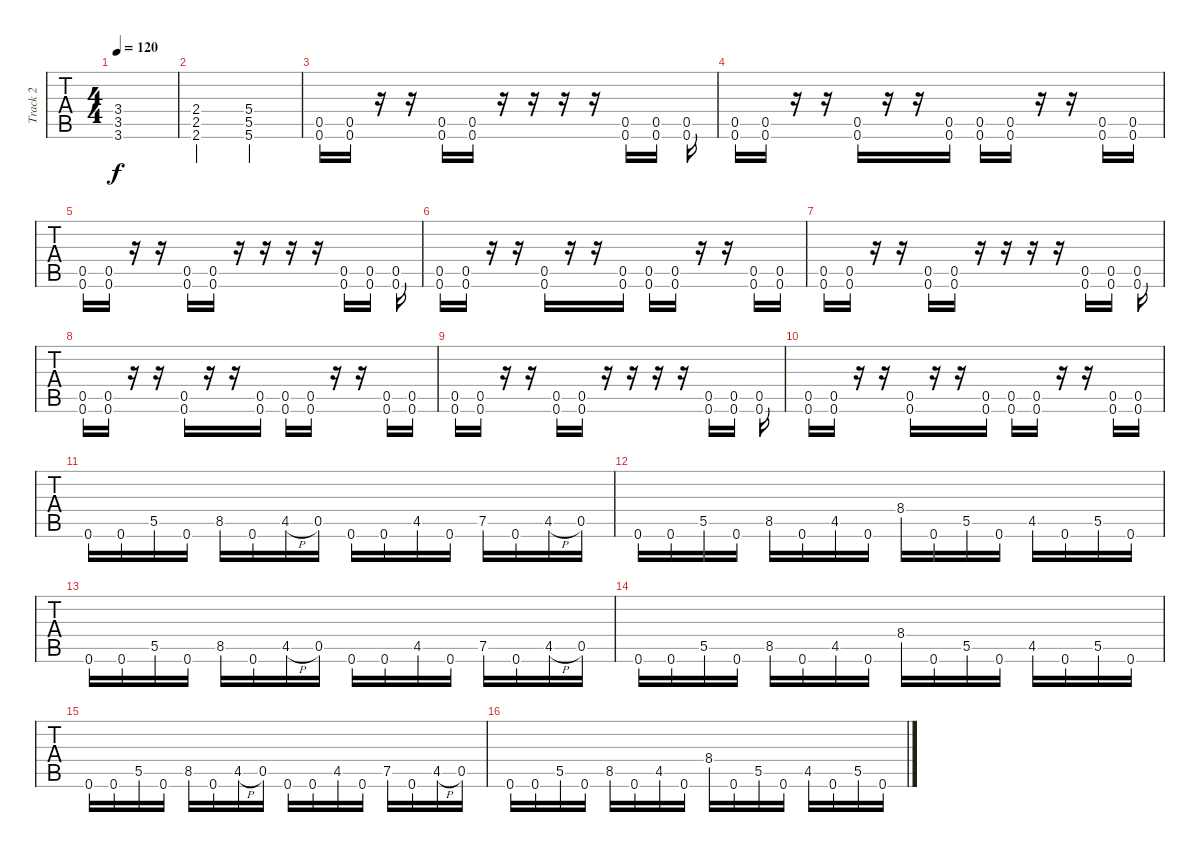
\track ("Track 2" "Track 2") {instrument distortionguitar bank 255}
\staff {tabs}
\tuning (D4 A3 F3 C3 G2 C2) {hide}
\ts (4 4)
\tempo 120
\clef g2
\ks c
(3.4 3.5 3.6).1{dy f} |
(2.4 2.5 2.6).2 (5.4 5.5 5.6).2 |
(0.5 0.6).16 (0.5 0.6).16 r.16 r.16 (0.5 0.6).16 (0.5 0.6).16 r.16 r.16 r.16 r.16 (0.5 0.6).16 (0.5 0.6).16 (0.5 0.6).16 |
(0.5 0.6).16 (0.5 0.6).16 r.16 r.16 (0.5 0.6).16 r.16 r.16 (0.5 0.6).16 (0.5 0.6).16 (0.5 0.6).16 r.16 r.16 (0.5 0.6).16 (0.5 0.6).16 |
(0.5 0.6).16 (0.5 0.6).16 r.16 r.16 (0.5 0.6).16 (0.5 0.6).16 r.16 r.16 r.16 r.16 (0.5 0.6).16 (0.5 0.6).16 (0.5 0.6).16 |
(0.5 0.6).16 (0.5 0.6).16 r.16 r.16 (0.5 0.6).16 r.16 r.16 (0.5 0.6).16 (0.5 0.6).16 (0.5 0.6).16 r.16 r.16 (0.5 0.6).16 (0.5 0.6).16 |
(0.5 0.6).16 (0.5 0.6).16 r.16 r.16 (0.5 0.6).16 (0.5 0.6).16 r.16 r.16 r.16 r.16 (0.5 0.6).16 (0.5 0.6).16 (0.5 0.6).16 |
(0.5 0.6).16 (0.5 0.6).16 r.16 r.16 (0.5 0.6).16 r.16 r.16 (0.5 0.6).16 (0.5 0.6).16 (0.5 0.6).16 r.16 r.16 (0.5 0.6).16 (0.5 0.6).16 |
(0.5 0.6).16 (0.5 0.6).16 r.16 r.16 (0.5 0.6).16 (0.5 0.6).16 r.16 r.16 r.16 r.16 (0.5 0.6).16 (0.5 0.6).16 (0.5 0.6).16 |
(0.5 0.6).16 (0.5 0.6).16 r.16 r.16 (0.5 0.6).16 r.16 r.16 (0.5 0.6).16 (0.5 0.6).16 (0.5 0.6).16 r.16 r.16 (0.5 0.6).16 (0.5 0.6).16 |
0.6.16 0.6.16 5.5.16 0.6.16 8.5.16 0.6.16 4.5{h}.16 0.5.16 0.6.16 0.6.16 4.5.16 0.6.16 7.5.16 0.6.16 4.5{h}.16 0.5.16 |
0.6.16 0.6.16 5.5.16 0.6.16 8.5.16 0.6.16 4.5.16 0.6.16 8.4.16 0.6.16 5.5.16 0.6.16 4.5.16 0.6.16 5.5.16 0.6.16 |
0.6.16 0.6.16 5.5.16 0.6.16 8.5.16 0.6.16 4.5{h}.16 0.5.16 0.6.16 0.6.16 4.5.16 0.6.16 7.5.16 0.6.16 4.5{h}.16 0.5.16 |
0.6.16 0.6.16 5.5.16 0.6.16 8.5.16 0.6.16 4.5.16 0.6.16 8.4.16 0.6.16 5.5.16 0.6.16 4.5.16 0.6.16 5.5.16 0.6.16 |
0.6.16 0.6.16 5.5.16 0.6.16 8.5.16 0.6.16 4.5{h}.16 0.5.16 0.6.16 0.6.16 4.5.16 0.6.16 7.5.16 0.6.16 4.5{h}.16 0.5.16 |
0.6.16 0.6.16 5.5.16 0.6.16 8.5.16 0.6.16 4.5.16 0.6.16 8.4.16 0.6.16 5.5.16 0.6.16 4.5.16 0.6.16 5.5.16 0.6.16
